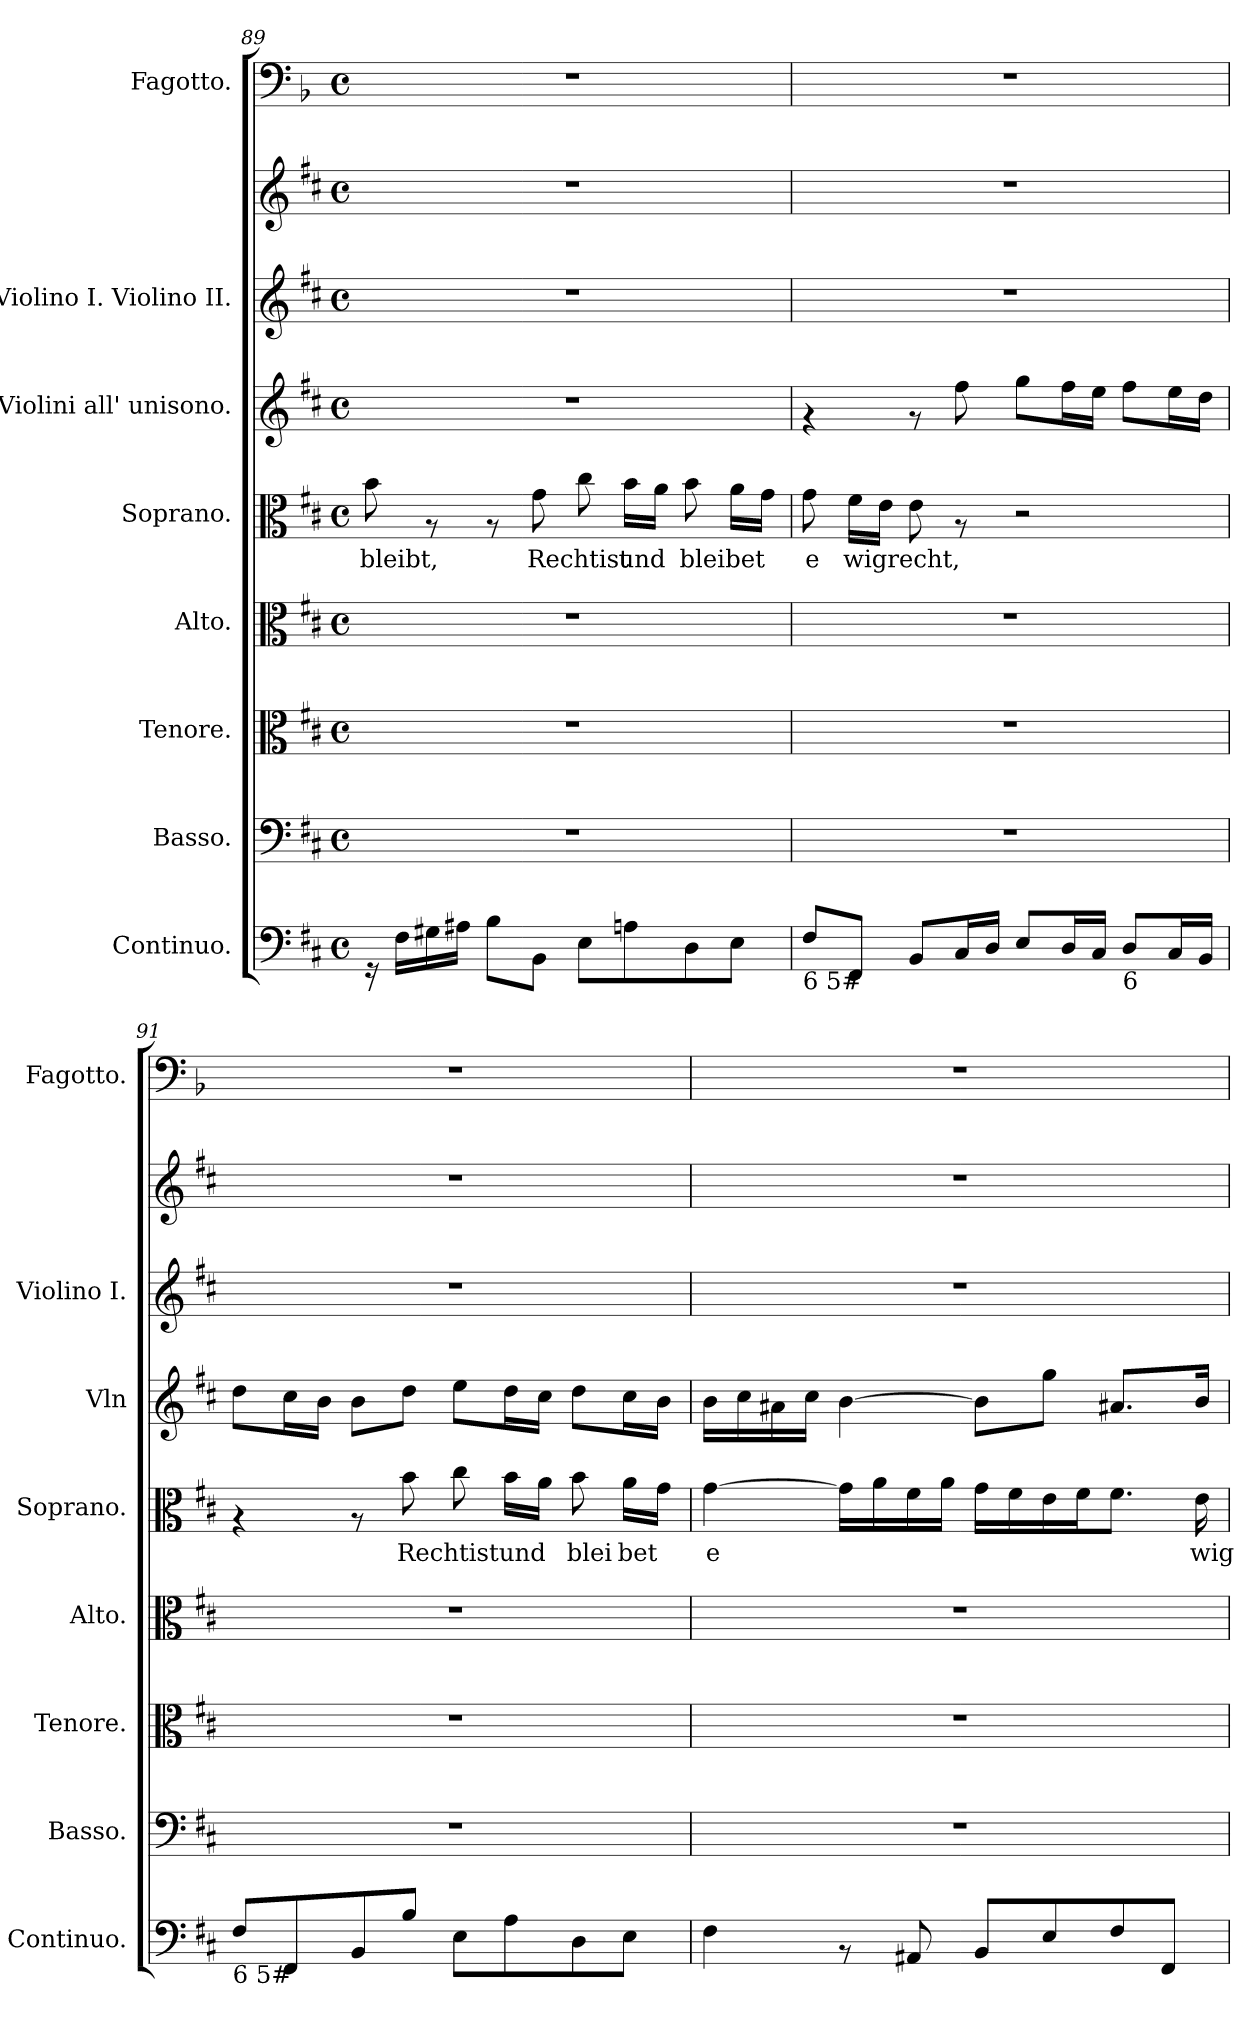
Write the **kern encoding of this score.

**kern	**kern	**kern	**kern	**kern	**text	**kern	**kern	**kern	**kern
*part8	*part7	*part6	*part5	*part4	*part4	*part3	*part2	*part2	*part1
*staff9	*staff8	*staff7	*staff6	*staff5	*staff5	*staff4	*staff3	*staff2	*staff1
*I"Continuo.	*I"Basso.	*I"Tenore.	*I"Alto.	*I"Soprano.	*	*I"Violini all' unisono.	*I"Violino I. Violino II.	*	*I"Fagotto.
*I'Continuo.	*I'Basso.	*I'Tenore.	*I'Alto.	*I'Soprano.	*	*I'Vln	*I'Violino I.	*	*I'Fagotto.
*clefF4	*clefF4	*clefC3	*clefC3	*clefC3	*	*clefG2	*clefG2	*clefG2	*clefF4
*	*	*	*	*	*	*	*	*	*ITrd2c3
*k[f#c#]	*k[f#c#]	*k[f#c#]	*k[f#c#]	*k[f#c#]	*	*k[f#c#]	*k[f#c#]	*k[f#c#]	*k[f#c#]
*D:	*D:	*D:	*D:	*D:	*	*D:	*D:	*D:	*D:
*M4/4	*M4/4	*M4/4	*M4/4	*M4/4	*	*M4/4	*M4/4	*M4/4	*M4/4
*met(c)	*met(c)	*met(c)	*met(c)	*met(c)	*	*met(c)	*met(c)	*met(c)	*met(c)
=89	=89	=89	=89	=89	=89	=89	=89	=89	=89
!	!	!	!	!	!LO:LY:b	!	!	!	!
16rGG	1r	1r	1r	8b\	bleibt,	1r	1r	1r	1r
16F#\LL	.	.	.	.	.	.	.	.	.
16G#X\	.	.	.	8rG	.	.	.	.	.
16A#X\JJ	.	.	.	.	.	.	.	.	.
8B\L	.	.	.	8rG	.	.	.	.	.
!	!	!	!	!	!LO:LY:b	!	!	!	!
8BB\J	.	.	.	8g\	Rechtist	.	.	.	.
8E\L	.	.	.	8cc#\	.	.	.	.	.
!	!	!	!	!	!LO:LY:b	!	!	!	!
8An\	.	.	.	16b\LL	und	.	.	.	.
.	.	.	.	16a\JJ	.	.	.	.	.
!	!	!	!	!	!LO:LY:b	!	!	!	!
8D\	.	.	.	8b\	blei	.	.	.	.
!	!	!	!	!	!LO:LY:b	!	!	!	!
8E\J	.	.	.	16a\LL	bet	.	.	.	.
.	.	.	.	16g\JJ	.	.	.	.	.
=90!	=90!	=90!	=90!	=90!	=90!	=90!	=90!	=90!	=90!
!LO:TX:b:t=6 5#	!	!	!	!	!	!	!	!	!
!	!	!	!	!	!LO:LY:b	!	!	!	!
8F#/L	1r	1r	1r	8g\	e	4rf	1r	1r	1r
!	!	!	!	!	!LO:LY:b	!	!	!	!
8FF#/J	.	.	.	16f#\LL	wigrecht,	.	.	.	.
.	.	.	.	16e\JJ	.	.	.	.	.
8BB/L	.	.	.	8e\	.	8rf	.	.	.
16C#/L	.	.	.	8rG	.	8ff#\	.	.	.
16D/JJ	.	.	.	.	.	.	.	.	.
8E/L	.	.	.	2r	.	8gg\L	.	.	.
16D/L	.	.	.	.	.	16ff#\L	.	.	.
16C#/JJ	.	.	.	.	.	16ee\JJ	.	.	.
!LO:TX:b:t=6	!	!	!	!	!	!	!	!	!
8D/L	.	.	.	.	.	8ff#\L	.	.	.
16C#/L	.	.	.	.	.	16ee\L	.	.	.
16BB/JJ	.	.	.	.	.	16dd\JJ	.	.	.
=91!	=91!	=91!	=91!	=91!	=91!	=91!	=91!	=91!	=91!
!LO:TX:b:t=6 5#	!	!	!	!	!	!	!	!	!
8F#/L	1r	1r	1r	4rG	.	8dd\L	1r	1r	1r
8FF#/	.	.	.	.	.	16cc#\L	.	.	.
.	.	.	.	.	.	16b\JJ	.	.	.
8BB/	.	.	.	8rG	.	8b\L	.	.	.
!	!	!	!	!	!LO:LY:b	!	!	!	!
8B/J	.	.	.	8b\	Rechtist	8dd\J	.	.	.
8E\L	.	.	.	8cc#\	.	8ee\L	.	.	.
!	!	!	!	!	!LO:LY:b	!	!	!	!
8A\	.	.	.	16b\LL	und	16dd\L	.	.	.
.	.	.	.	16a\JJ	.	16cc#\JJ	.	.	.
!	!	!	!	!	!LO:LY:b	!	!	!	!
8D\	.	.	.	8b\	blei	8dd\L	.	.	.
!	!	!	!	!	!LO:LY:b	!	!	!	!
8E\J	.	.	.	16a\LL	bet	16cc#\L	.	.	.
.	.	.	.	16g\JJ	.	16b\JJ	.	.	.
!!LO:LB:g=z
=92!	=92!	=92!	=92!	=92!	=92!	=92!	=92!	=92!	=92!
!	!	!	!	!	!LO:LY:b	!	!	!	!
4F#\	1r	1r	1r	[>4g\	e	16b\LL	1r	1r	1r
.	.	.	.	.	.	16cc#\	.	.	.
.	.	.	.	.	.	16a#X\	.	.	.
.	.	.	.	.	.	16cc#\JJ	.	.	.
8rAA	.	.	.	16g\LL]	.	[>4b\	.	.	.
.	.	.	.	16a\	.	.	.	.	.
8AA#X/	.	.	.	16f#\	.	.	.	.	.
.	.	.	.	16a\JJ	.	.	.	.	.
8BB/L	.	.	.	16g\LL	.	8b\L]	.	.	.
.	.	.	.	16f#\	.	.	.	.	.
8E/	.	.	.	16e\	.	8gg\J	.	.	.
.	.	.	.	16f#\J	.	.	.	.	.
8F#/	.	.	.	8.f#\J	.	8.a#X/L	.	.	.
8FF#/J	.	.	.	.	.	.	.	.	.
!	!	!	!	!	!LO:LY:b	!	!	!	!
.	.	.	.	16e\	wig	16b/Jk	.	.	.
=!	=!	=!	=!	=!	=!	=!	=!	=!	=!
*-	*-	*-	*-	*-	*-	*-	*-	*-	*-
